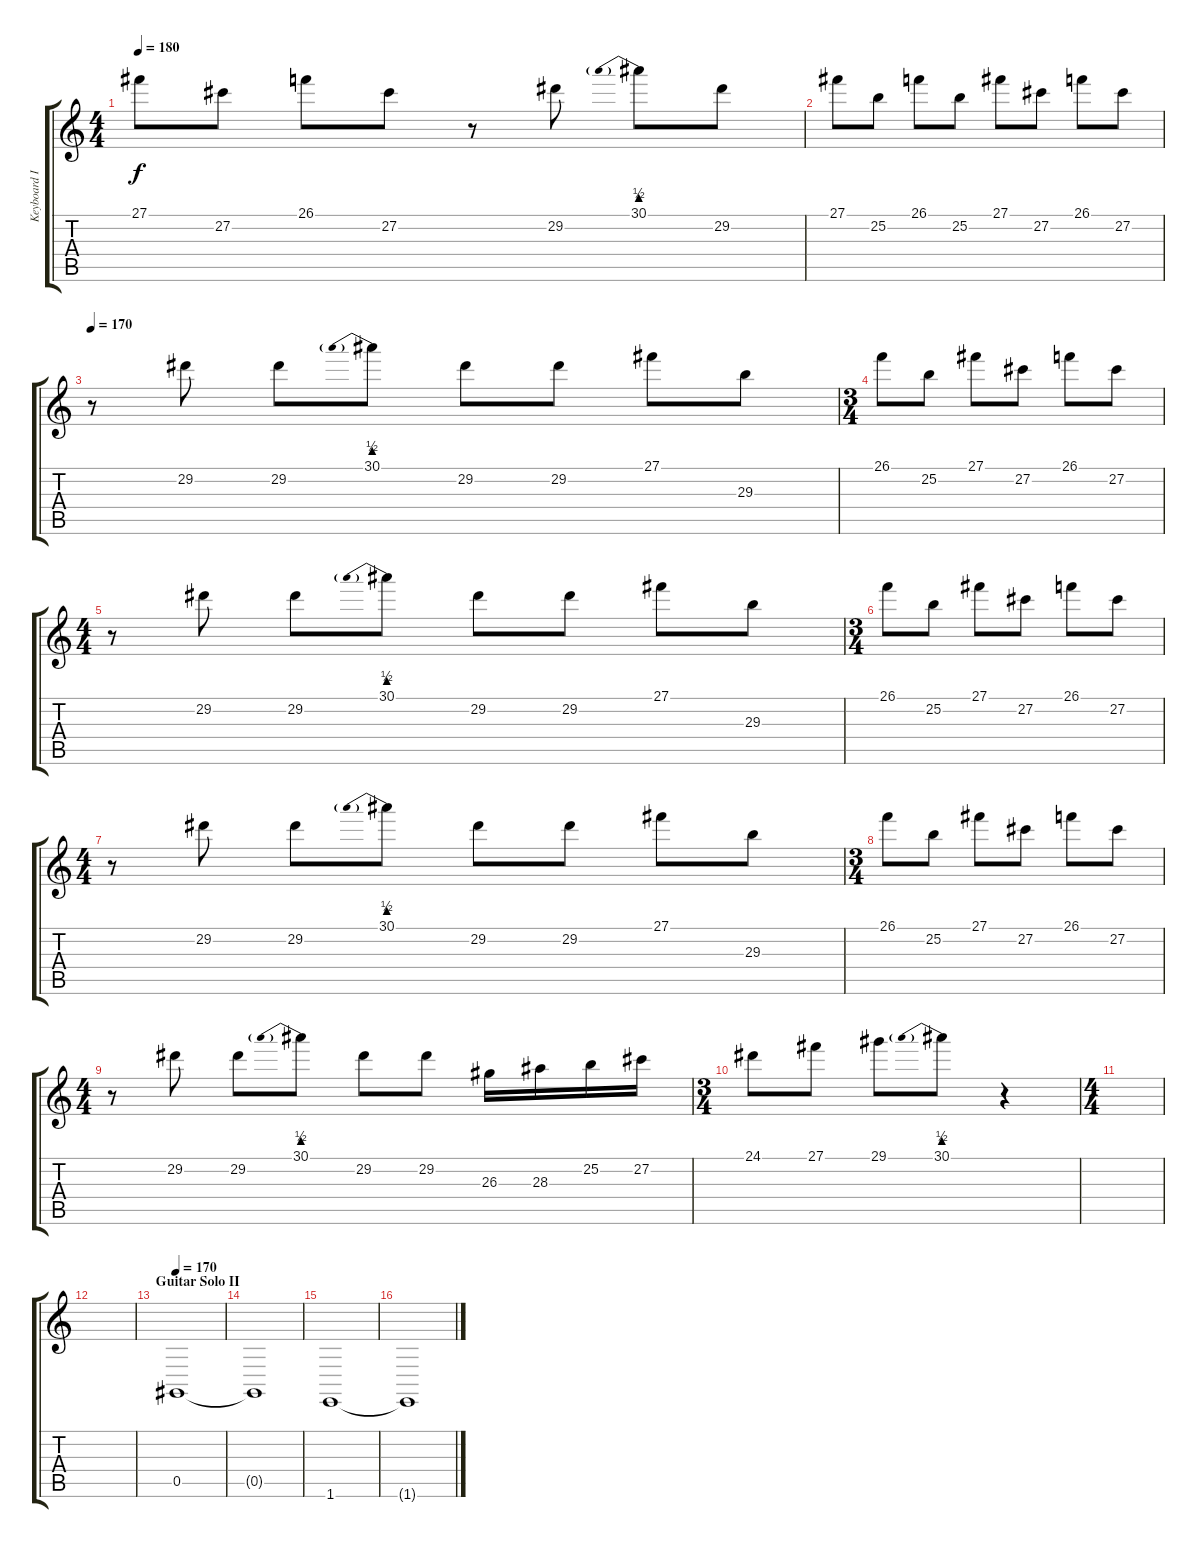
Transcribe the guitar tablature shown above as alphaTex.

\track ("Keyboard II" "Keyboard I") {instrument pad2warm}
\staff {score tabs}
\tuning (Eb4 Bb3 Gb3 Db3 Ab2 Eb2) {hide}
\ts (4 4)
\tempo 180
\clef g2
\ks c
27.1.8{dy f} 27.2.8 26.1.8 27.2.8 r.8 29.2.8 30.1{be (prebend 0 2 60 2)}.8 29.2.8 |
27.1.8 25.2.8 26.1.8 25.2.8 27.1.8 27.2.8 26.1.8 27.2.8 |
\tempo 170
r.8 29.2.8 29.2.8 30.1{be (prebend 0 2 60 2)}.8 29.2.8 29.2.8 27.1.8 29.3.8 |
\ts (3 4)
26.1.8 25.2.8 27.1.8 27.2.8 26.1.8 27.2.8 |
\ts (4 4)
r.8 29.2.8 29.2.8 30.1{be (prebend 0 2 60 2)}.8 29.2.8 29.2.8 27.1.8 29.3.8 |
\ts (3 4)
26.1.8 25.2.8 27.1.8 27.2.8 26.1.8 27.2.8 |
\ts (4 4)
r.8 29.2.8 29.2.8 30.1{be (prebend 0 2 60 2)}.8 29.2.8 29.2.8 27.1.8 29.3.8 |
\ts (3 4)
26.1.8 25.2.8 27.1.8 27.2.8 26.1.8 27.2.8 |
\ts (4 4)
r.8 29.2.8 29.2.8 30.1{be (prebend 0 2 60 2)}.8 29.2.8 29.2.8 26.3.16 28.3.16 25.2.16 27.2.16 |
\ts (3 4)
24.1.8 27.1.8 29.1.8 30.1{be (prebend 0 2 60 2)}.8 r.4 |
\ts (4 4)
|
|
\section ("" "Guitar Solo II")
\tempo 170
0.5.1{volume 12 instrument pad2warm} |
0.5{t}.1 |
1.6.1 |
1.6{t}.1
